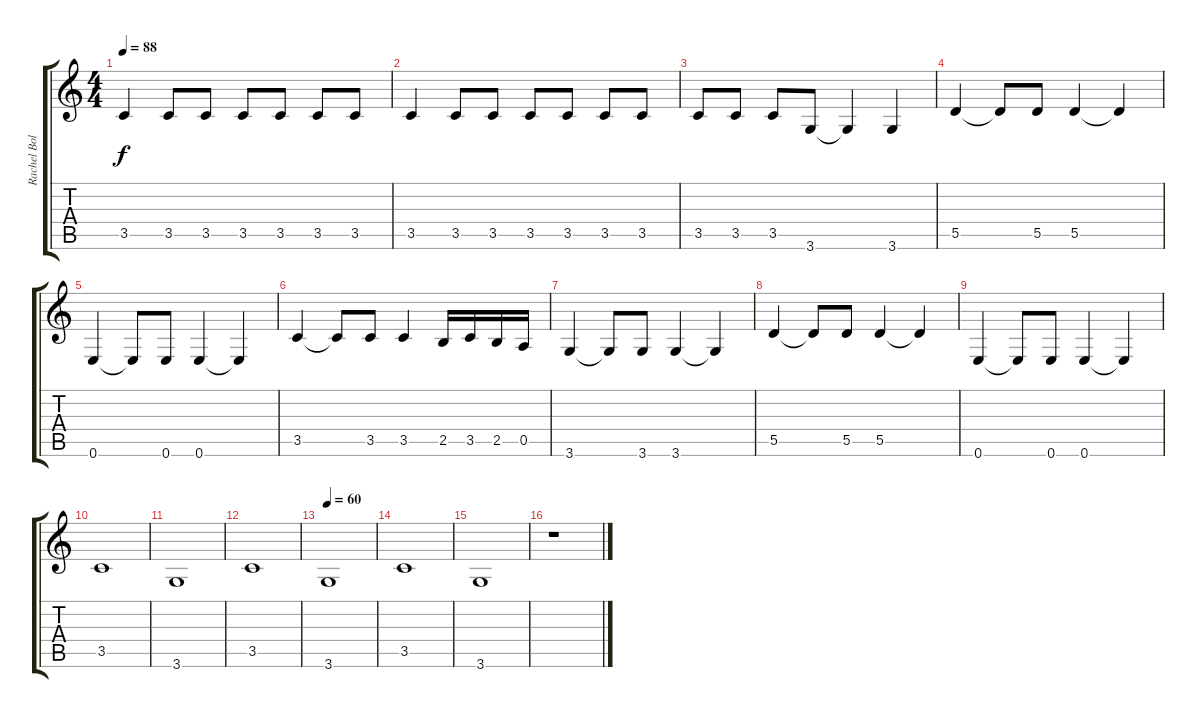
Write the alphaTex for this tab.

\track ("Rachel Bolan - Bass" "Rachel Bol") {instrument electricbassfinger}
\staff {score tabs}
\tuning (E4 B3 G3 D3 A2 E2) {hide}
\ts (4 4)
\tempo 88
\clef g2
\ks c
3.5.4{dy f} 3.5.8 3.5.8 3.5.8 3.5.8 3.5.8 3.5.8 |
3.5.4 3.5.8 3.5.8 3.5.8 3.5.8 3.5.8 3.5.8 |
3.5.8 3.5.8 3.5.8 3.6.8 3.6{t}.4 3.6.4 |
5.5.4 5.5{t}.8 5.5.8 5.5.4 5.5{t}.4 |
0.6.4 0.6{t}.8 0.6.8 0.6.4 0.6{t}.4 |
3.5.4 3.5{t}.8 3.5.8 3.5.4 2.5.16 3.5.16 2.5.16 0.5.16 |
3.6.4 3.6{t}.8 3.6.8 3.6.4 3.6{t}.4 |
5.5.4 5.5{t}.8 5.5.8 5.5.4 5.5{t}.4 |
0.6.4 0.6{t}.8 0.6.8 0.6.4 0.6{t}.4 |
3.5.1 |
3.6.1 |
3.5.1 |
\tempo 60
3.6.1 |
3.5.1 |
3.6.1 |
r.1
